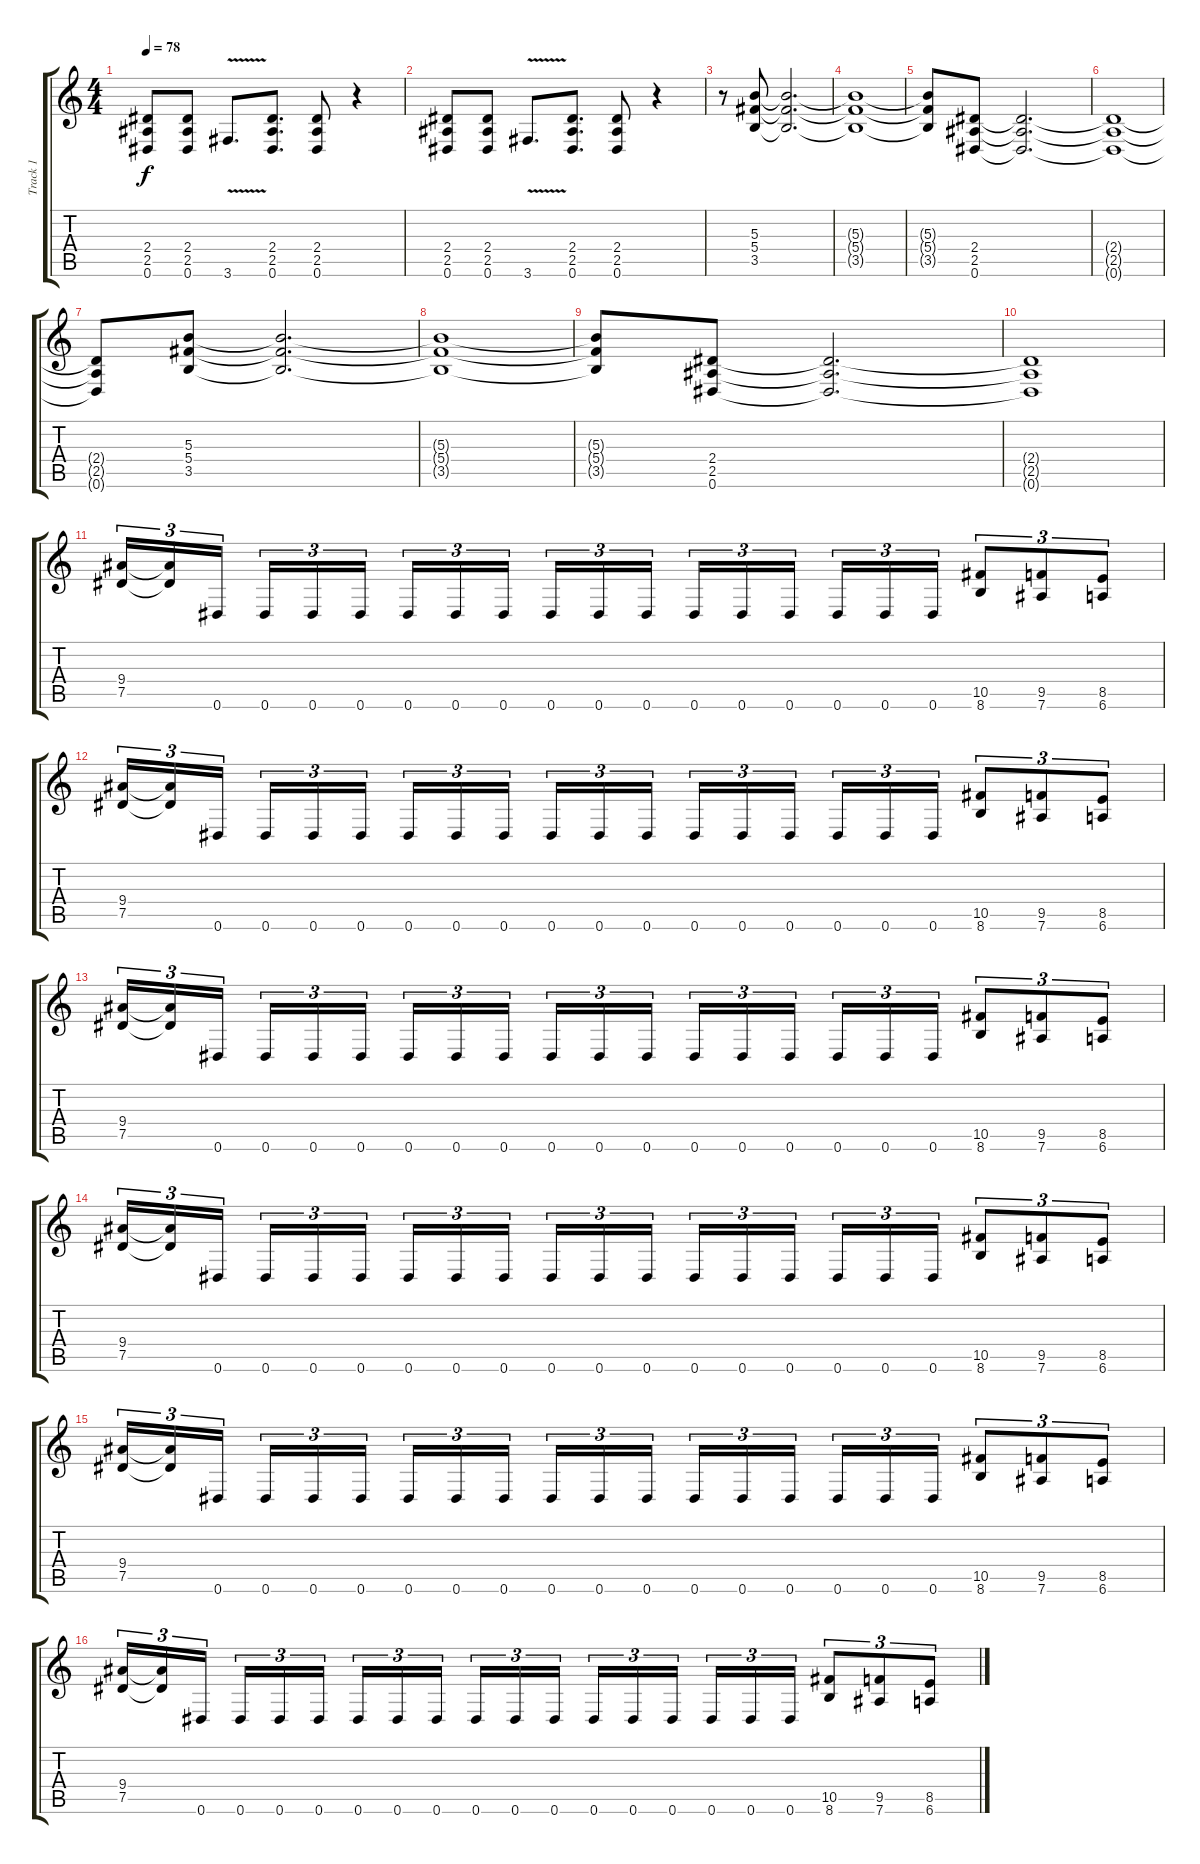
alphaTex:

\track ("Track 1" "Track 1") {instrument overdrivenguitar}
\staff {score tabs}
\tuning (Eb4 Bb3 Gb3 Db3 Ab2 Eb2) {hide}
\ts (4 4)
\tempo 78
\clef g2
\ks c
(2.4 2.5 0.6).8{dy f} (2.4 2.5 0.6).8 3.6{v}.8{d} (2.4 2.5 0.6).8{d} (2.4 2.5 0.6).8 r.4 |
(2.4 2.5 0.6).8 (2.4 2.5 0.6).8 3.6{v}.8{d} (2.4 2.5 0.6).8{d} (2.4 2.5 0.6).8 r.4 |
r.8 (5.3 5.4 3.5).8 (5.3{t} 5.4{t} 3.5{t}).2{d} |
(5.3{t} 5.4{t} 3.5{t}).1 |
(5.3{t} 5.4{t} 3.5{t}).8 (2.4 2.5 0.6).8 (2.4{t} 2.5{t} 0.6{t}).2{d} |
(2.4{t} 2.5{t} 0.6{t}).1 |
(2.4{t} 2.5{t} 0.6{t}).8 (5.3 5.4 3.5).8 (5.3{t} 5.4{t} 3.5{t}).2{d} |
(5.3{t} 5.4{t} 3.5{t}).1 |
(5.3{t} 5.4{t} 3.5{t}).8 (2.4 2.5 0.6).8 (2.4{t} 2.5{t} 0.6{t}).2{d} |
(2.4{t} 2.5{t} 0.6{t}).1 |
(9.4 7.5).16{tu (3 2)} (9.4{t} 7.5{t}).16{tu (3 2)} 0.6.16{tu (3 2) beam splitsecondary} 0.6.16{tu (3 2)} 0.6.16{tu (3 2)} 0.6.16{tu (3 2)} 0.6.16{tu (3 2)} 0.6.16{tu (3 2)} 0.6.16{tu (3 2) beam splitsecondary} 0.6.16{tu (3 2)} 0.6.16{tu (3 2)} 0.6.16{tu (3 2)} 0.6.16{tu (3 2)} 0.6.16{tu (3 2)} 0.6.16{tu (3 2) beam splitsecondary} 0.6.16{tu (3 2)} 0.6.16{tu (3 2)} 0.6.16{tu (3 2)} (10.5 8.6).8{tu (3 2)} (9.5 7.6).8{tu (3 2)} (8.5 6.6).8{tu (3 2)} |
(9.4 7.5).16{tu (3 2)} (9.4{t} 7.5{t}).16{tu (3 2)} 0.6.16{tu (3 2) beam splitsecondary} 0.6.16{tu (3 2)} 0.6.16{tu (3 2)} 0.6.16{tu (3 2)} 0.6.16{tu (3 2)} 0.6.16{tu (3 2)} 0.6.16{tu (3 2) beam splitsecondary} 0.6.16{tu (3 2)} 0.6.16{tu (3 2)} 0.6.16{tu (3 2)} 0.6.16{tu (3 2)} 0.6.16{tu (3 2)} 0.6.16{tu (3 2) beam splitsecondary} 0.6.16{tu (3 2)} 0.6.16{tu (3 2)} 0.6.16{tu (3 2)} (10.5 8.6).8{tu (3 2)} (9.5 7.6).8{tu (3 2)} (8.5 6.6).8{tu (3 2)} |
(9.4 7.5).16{tu (3 2)} (9.4{t} 7.5{t}).16{tu (3 2)} 0.6.16{tu (3 2) beam splitsecondary} 0.6.16{tu (3 2)} 0.6.16{tu (3 2)} 0.6.16{tu (3 2)} 0.6.16{tu (3 2)} 0.6.16{tu (3 2)} 0.6.16{tu (3 2) beam splitsecondary} 0.6.16{tu (3 2)} 0.6.16{tu (3 2)} 0.6.16{tu (3 2)} 0.6.16{tu (3 2)} 0.6.16{tu (3 2)} 0.6.16{tu (3 2) beam splitsecondary} 0.6.16{tu (3 2)} 0.6.16{tu (3 2)} 0.6.16{tu (3 2)} (10.5 8.6).8{tu (3 2)} (9.5 7.6).8{tu (3 2)} (8.5 6.6).8{tu (3 2)} |
(9.4 7.5).16{tu (3 2)} (9.4{t} 7.5{t}).16{tu (3 2)} 0.6.16{tu (3 2) beam splitsecondary} 0.6.16{tu (3 2)} 0.6.16{tu (3 2)} 0.6.16{tu (3 2)} 0.6.16{tu (3 2)} 0.6.16{tu (3 2)} 0.6.16{tu (3 2) beam splitsecondary} 0.6.16{tu (3 2)} 0.6.16{tu (3 2)} 0.6.16{tu (3 2)} 0.6.16{tu (3 2)} 0.6.16{tu (3 2)} 0.6.16{tu (3 2) beam splitsecondary} 0.6.16{tu (3 2)} 0.6.16{tu (3 2)} 0.6.16{tu (3 2)} (10.5 8.6).8{tu (3 2)} (9.5 7.6).8{tu (3 2)} (8.5 6.6).8{tu (3 2)} |
(9.4 7.5).16{tu (3 2)} (9.4{t} 7.5{t}).16{tu (3 2)} 0.6.16{tu (3 2) beam splitsecondary} 0.6.16{tu (3 2)} 0.6.16{tu (3 2)} 0.6.16{tu (3 2)} 0.6.16{tu (3 2)} 0.6.16{tu (3 2)} 0.6.16{tu (3 2) beam splitsecondary} 0.6.16{tu (3 2)} 0.6.16{tu (3 2)} 0.6.16{tu (3 2)} 0.6.16{tu (3 2)} 0.6.16{tu (3 2)} 0.6.16{tu (3 2) beam splitsecondary} 0.6.16{tu (3 2)} 0.6.16{tu (3 2)} 0.6.16{tu (3 2)} (10.5 8.6).8{tu (3 2)} (9.5 7.6).8{tu (3 2)} (8.5 6.6).8{tu (3 2)} |
(9.4 7.5).16{tu (3 2)} (9.4{t} 7.5{t}).16{tu (3 2)} 0.6.16{tu (3 2) beam splitsecondary} 0.6.16{tu (3 2)} 0.6.16{tu (3 2)} 0.6.16{tu (3 2)} 0.6.16{tu (3 2)} 0.6.16{tu (3 2)} 0.6.16{tu (3 2) beam splitsecondary} 0.6.16{tu (3 2)} 0.6.16{tu (3 2)} 0.6.16{tu (3 2)} 0.6.16{tu (3 2)} 0.6.16{tu (3 2)} 0.6.16{tu (3 2) beam splitsecondary} 0.6.16{tu (3 2)} 0.6.16{tu (3 2)} 0.6.16{tu (3 2)} (10.5 8.6).8{tu (3 2)} (9.5 7.6).8{tu (3 2)} (8.5 6.6).8{tu (3 2)}
